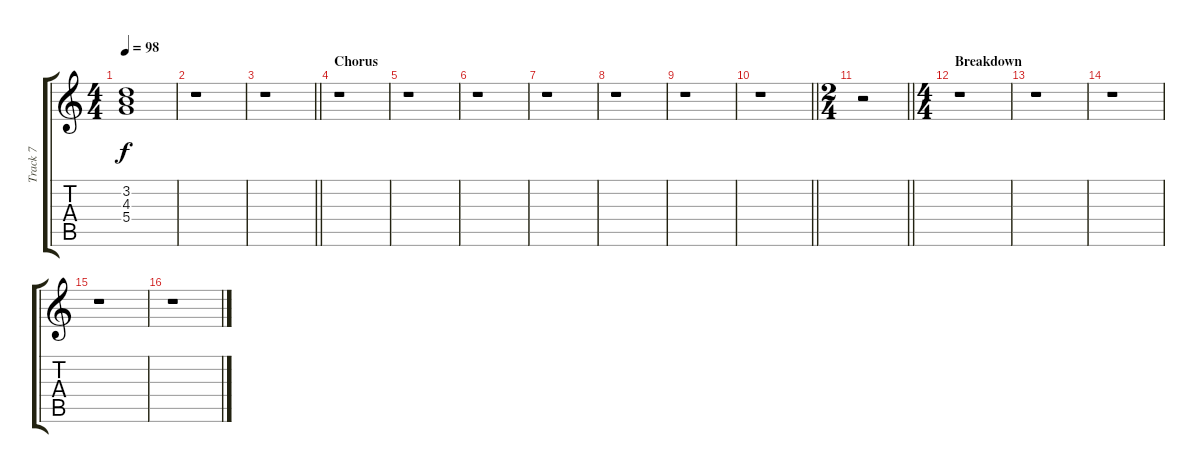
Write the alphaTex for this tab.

\track ("Track 7" "Track 7") {instrument electricguitarclean}
\staff {score tabs}
\tuning (E4 B3 G3 D3 A2 E2) {hide}
\ts (4 4)
\tempo 98
\clef g2
\ks c
(3.2{t} 4.3{t} 5.4{t}).1{dy f} |
r.1 |
\barLineRight lightlight
r.1 |
\section ("" "Chorus")
r.1 |
r.1 |
r.1 |
r.1 |
r.1 |
r.1 |
\barLineRight lightlight
r.1 |
\ts (2 4)
\barLineRight lightlight
r.2 |
\ts (4 4)
\section ("" "Breakdown")
r.1 |
r.1 |
r.1 |
r.1 |
r.1
